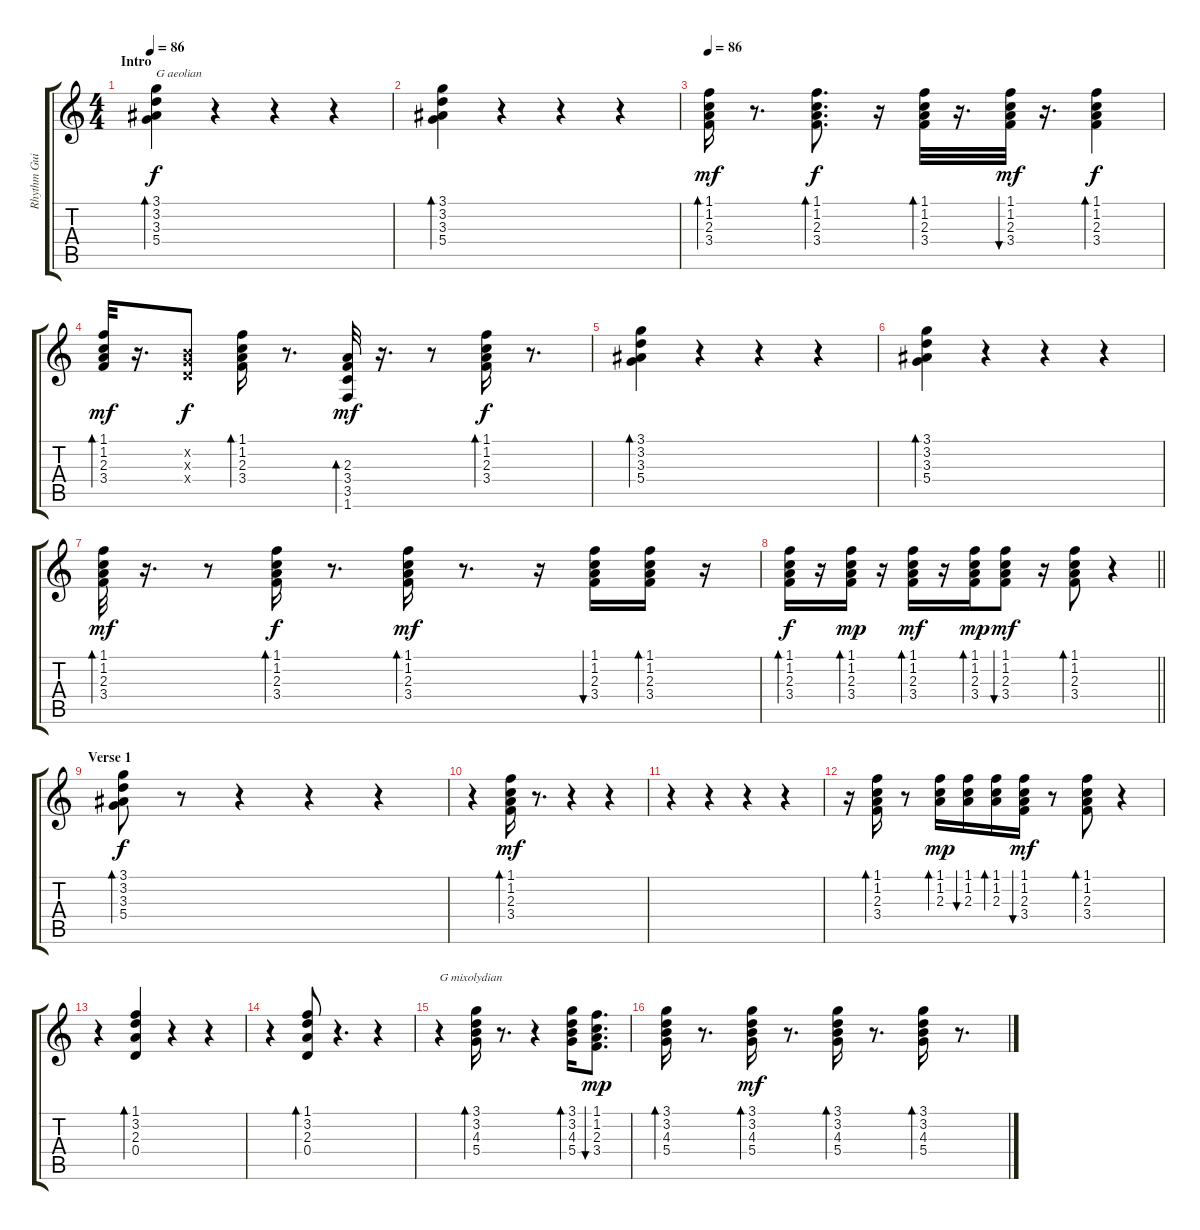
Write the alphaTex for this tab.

\track ("Rhythm Guitar" "Rhythm Gui") {instrument overdrivenguitar}
\staff {score tabs}
\tuning (E4 B3 G3 D3 A2 E2) {hide}
\ts (4 4)
\section ("" "Intro")
\tempo 86
\tempo 84
\tempo 86
\clef g2
\ks c
(3.1 3.2 3.3 5.4).4{bd 60 txt "G aeolian" dy f instrument overdrivenguitar} r.4 r.4 r.4 |
(3.1 3.2 3.3 5.4).4{bd 60} r.4 r.4 r.4 |
\tempo 86
(1.1 1.2 2.3 3.4).16{bd 60 dy mf} r.8{d} (1.1 1.2 2.3 3.4).8{d bd 60 dy f} r.16 (1.1 1.2 2.3 3.4).32{bd 60} r.16{d} (1.1 1.2 2.3 3.4).32{bu 60 dy mf} r.16{d} (1.1 1.2 2.3 3.4).4{bd 30 dy f} |
(1.1 1.2 2.3 3.4).32{bd 60 dy mf} r.16{d} (0.2{x} 0.3{x} 0.4{x}).8{dy f} (1.1 1.2 2.3 3.4).16{bd 60} r.8{d} (2.3 3.4 3.5 1.6).32{bd 60 dy mf} r.16{d} r.8 (1.1 1.2 2.3 3.4).16{bd 60 dy f} r.8{d} |
(3.1 3.2 3.3 5.4).4{bd 60} r.4 r.4 r.4 |
(3.1 3.2 3.3 5.4).4{bd 60} r.4 r.4 r.4 |
(1.1 1.2 2.3 3.4).32{bd 60 dy mf} r.16{d} r.8 (1.1 1.2 2.3 3.4).16{bd 60 dy f} r.8{d} (1.1 1.2 2.3 3.4).16{bd 60 dy mf} r.8{d} r.16 (1.1 1.2 2.3 3.4).16{bu 30} (1.1 1.2 2.3 3.4).16{bd 30} r.16 |
\barLineRight lightlight
(1.1 1.2 2.3 3.4).16{bd 60 dy f} r.16 (1.1 1.2 2.3 3.4).16{bd 60 dy mp} r.16 (1.1 1.2 2.3 3.4).16{bd 60 dy mf} r.16 (1.1 1.2 2.3 3.4).16{bd 60 dy mp} (1.1 1.2 2.3 3.4).8{bu 60 dy mf} r.16 (1.1 1.2 2.3 3.4).8{bd 60} r.4 |
\section ("" "Verse 1")
(3.1 3.2 3.3 5.4).8{bd 60 dy f} r.8 r.4 r.4 r.4 |
r.4 (1.1 1.2 2.3 3.4).16{bd 60 dy mf} r.8{d} r.4 r.4 |
r.4 r.4 r.4 r.4 |
r.16 (1.1 1.2 2.3 3.4).16{bd 60} r.8 (1.1 1.2 2.3).16{bd 60 dy mp} (1.1 1.2 2.3).16{bu 60} (1.1 1.2 2.3).16{bd 60} (1.1 1.2 2.3 3.4).16{bu 60 dy mf} r.8 (1.1 1.2 2.3 3.4).8{bd 60} r.4 |
r.4 (1.1 3.2 2.3 0.4).4{bd 120} r.4 r.4 |
r.4 (1.1 3.2 2.3 0.4).8{bd 60} r.4{d} r.4 |
r.4{txt "G mixolydian"} (3.1 3.2 4.3 5.4).16{bd 60} r.8{d} r.4 (3.1 3.2 4.3 5.4).16{bd 30} (1.1 1.2 2.3 3.4).8{d bu 60 dy mp} |
(3.1 3.2 4.3 5.4).16{bd 30} r.8{d} (3.1 3.2 4.3 5.4).16{bd 60 dy mf} r.8{d} (3.1 3.2 4.3 5.4).16{bd 60} r.8{d} (3.1 3.2 4.3 5.4).16{bd 60} r.8{d}
